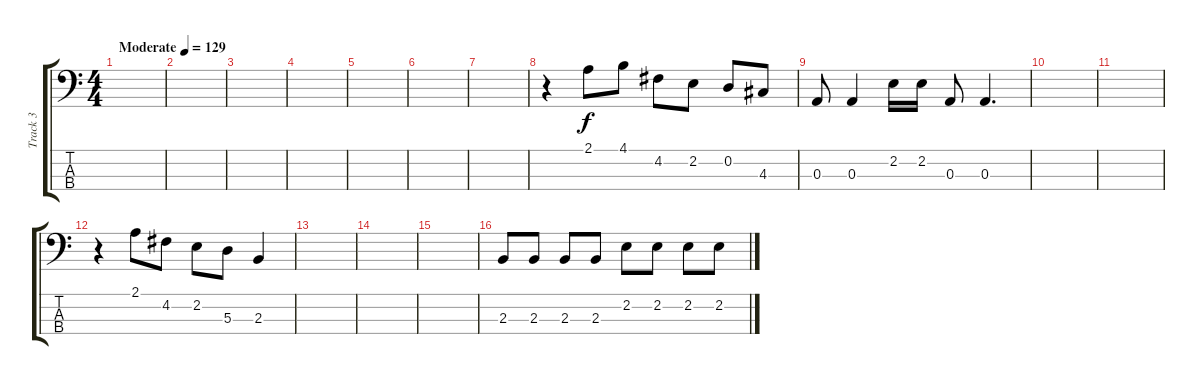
\track ("Track 3" "Track 3") {instrument electricbassfinger}
\staff {score tabs}
\tuning (G2 D2 A1 E1) {hide}
\ts (4 4)
\tempo (129 "Moderate")
\clef f4
\ks c
|
|
|
|
|
|
|
r.4 2.1.8 4.1.8 4.2.8 2.2.8 0.2.8 4.3.8 |
0.3.8{volume 12} 0.3.4 2.2.16 2.2.16 0.3.8 0.3.4{d} |
|
|
r.4 2.1.8 4.2.8 2.2.8 5.3.8 2.3.4 |
|
|
|
2.3.8 2.3.8 2.3.8 2.3.8 2.2.8 2.2.8 2.2.8 2.2.8
